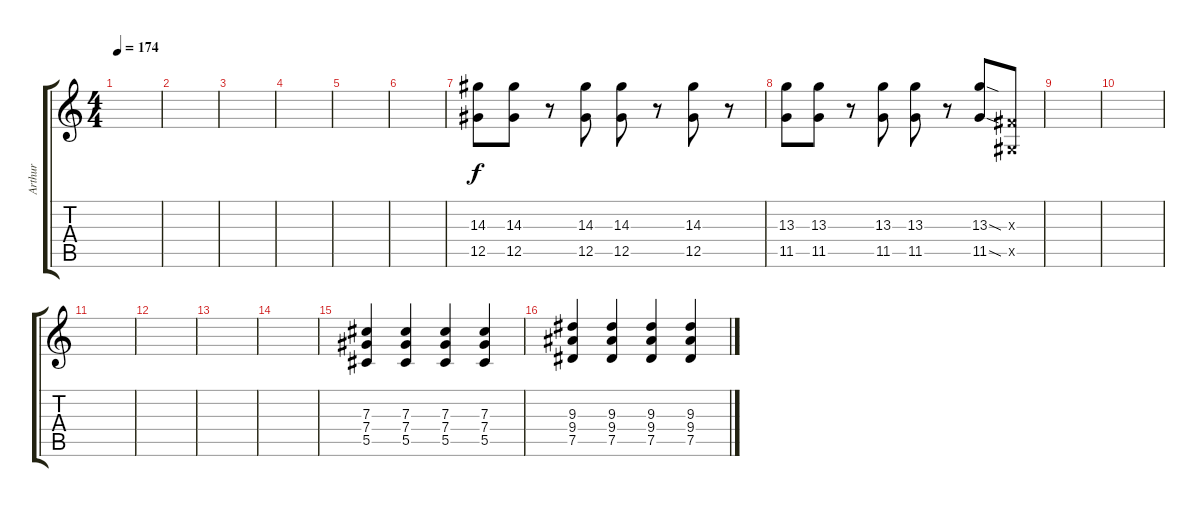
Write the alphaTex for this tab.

\track ("Arthur" "Arthur") {instrument overdrivenguitar}
\staff {score tabs}
\tuning (Eb4 Bb3 Gb3 Db3 Ab2 Eb2) {hide}
\ts (4 4)
\tempo 174
\clef g2
\ks c
|
|
|
|
|
|
(14.3 12.5).8{volume 13 instrument distortionguitar} (14.3 12.5).8 r.8 (14.3 12.5).8 (14.3 12.5).8 r.8 (14.3 12.5).8 r.8 |
(13.3 11.5).8 (13.3 11.5).8 r.8 (13.3 11.5).8 (13.3 11.5).8 r.8 (13.3{sod} 11.5{sod}).8 (0.3{x} 0.5{x}).8 |
|
|
|
|
|
|
(7.3 7.4 5.5).4 (7.3 7.4 5.5).4 (7.3 7.4 5.5).4 (7.3 7.4 5.5).4 |
(9.3 9.4 7.5).4 (9.3 9.4 7.5).4 (9.3 9.4 7.5).4 (9.3 9.4 7.5).4
